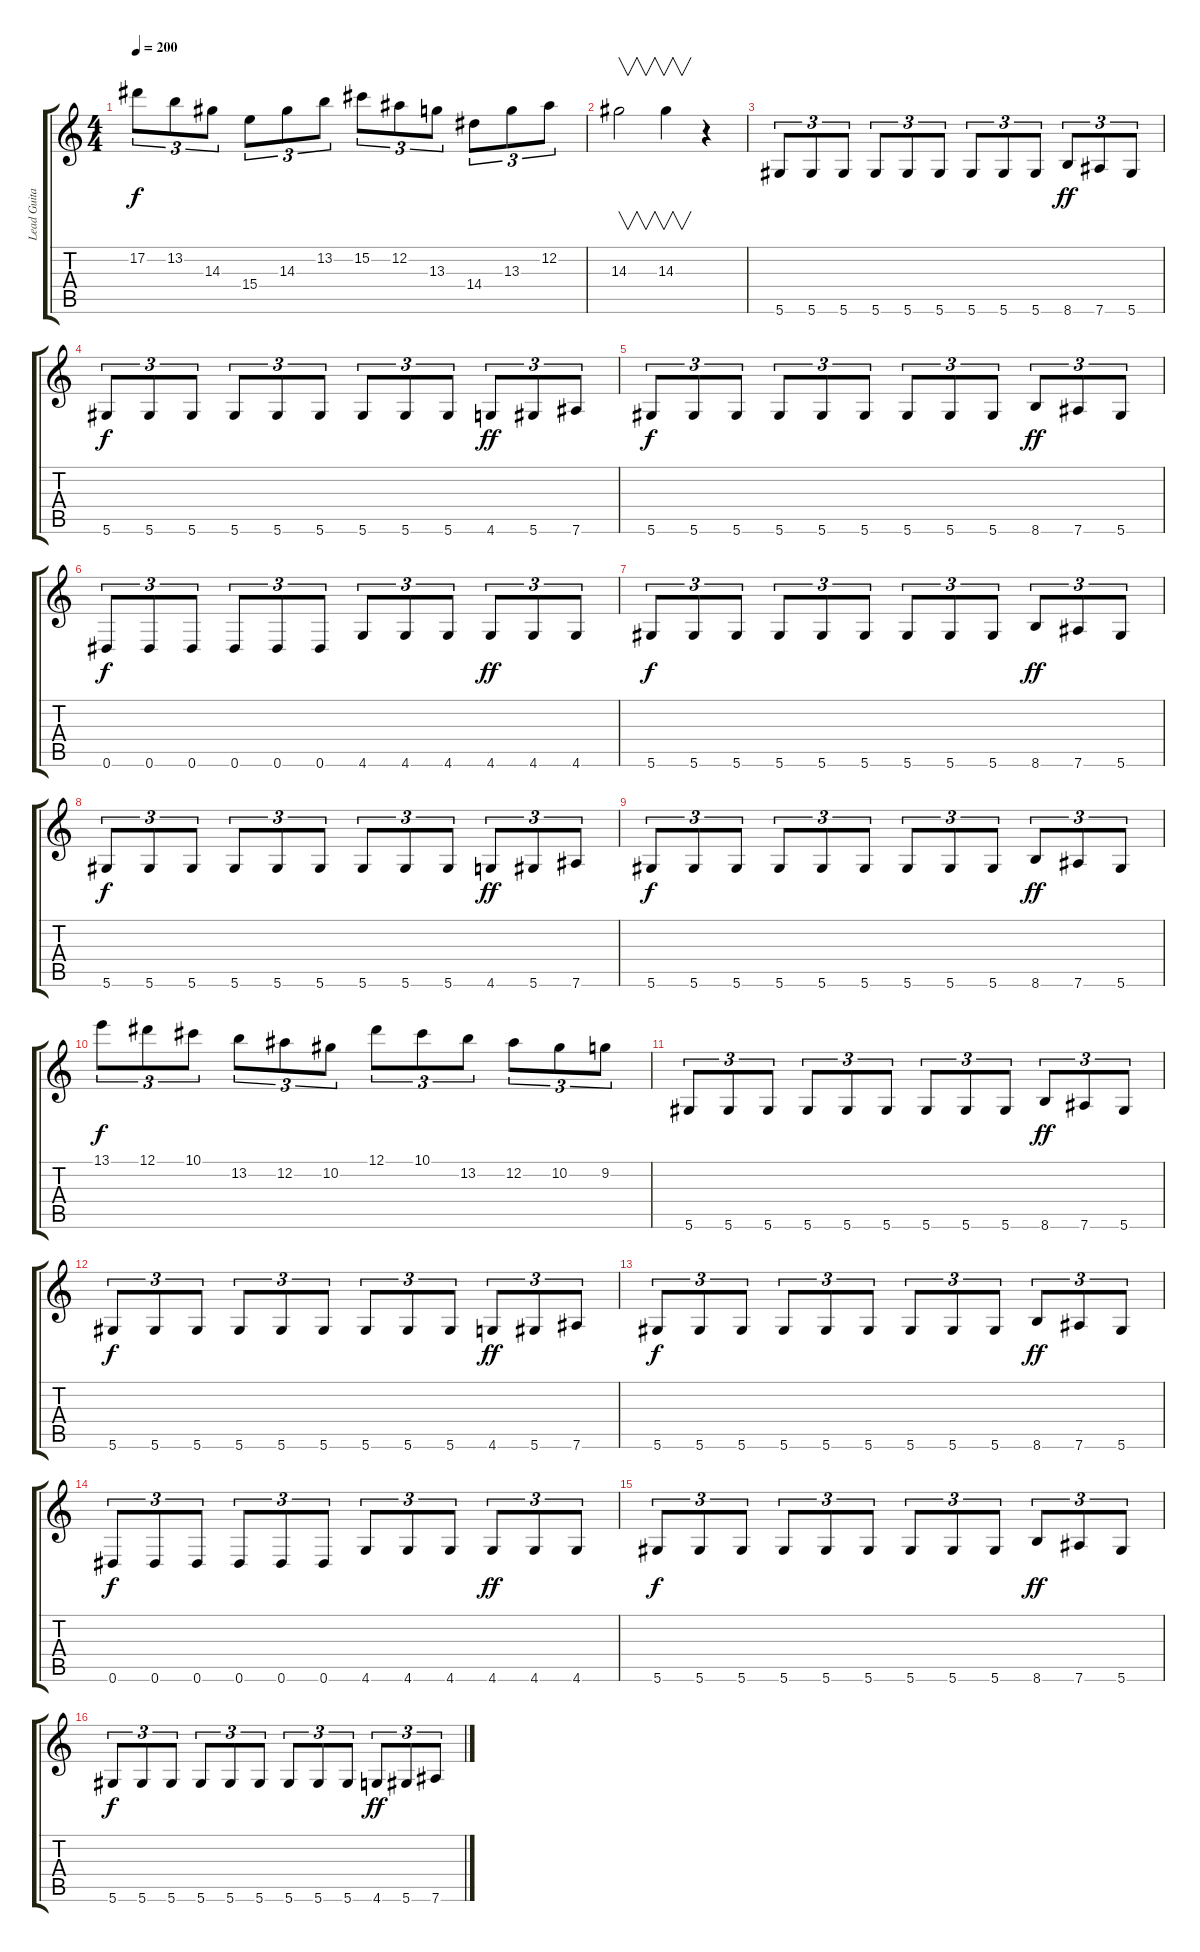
\track ("Lead Guitar" "Lead Guita") {instrument distortionguitar}
\staff {score tabs}
\tuning (Eb4 Bb3 Gb3 Db3 Ab2 Eb2) {hide}
\ts (4 4)
\tempo 200
\clef g2
\ks c
17.2.8{tu (3 2) dy f} 13.2.8{tu (3 2)} 14.3.8{tu (3 2)} 15.4.8{tu (3 2)} 14.3.8{tu (3 2)} 13.2.8{tu (3 2)} 15.2.8{tu (3 2)} 12.2.8{tu (3 2)} 13.3.8{tu (3 2)} 14.4.8{tu (3 2)} 13.3.8{tu (3 2)} 12.2.8{tu (3 2)} |
14.3.2{v} 14.3.4{v} r.4 |
5.6.8{tu (3 2)} 5.6.8{tu (3 2)} 5.6.8{tu (3 2)} 5.6.8{tu (3 2)} 5.6.8{tu (3 2)} 5.6.8{tu (3 2)} 5.6.8{tu (3 2)} 5.6.8{tu (3 2)} 5.6.8{tu (3 2)} 8.6.8{tu (3 2) dy ff} 7.6.8{tu (3 2)} 5.6.8{tu (3 2)} |
5.6.8{tu (3 2) dy f} 5.6.8{tu (3 2)} 5.6.8{tu (3 2)} 5.6.8{tu (3 2)} 5.6.8{tu (3 2)} 5.6.8{tu (3 2)} 5.6.8{tu (3 2)} 5.6.8{tu (3 2)} 5.6.8{tu (3 2)} 4.6.8{tu (3 2) dy ff} 5.6.8{tu (3 2)} 7.6.8{tu (3 2)} |
5.6.8{tu (3 2) dy f} 5.6.8{tu (3 2)} 5.6.8{tu (3 2)} 5.6.8{tu (3 2)} 5.6.8{tu (3 2)} 5.6.8{tu (3 2)} 5.6.8{tu (3 2)} 5.6.8{tu (3 2)} 5.6.8{tu (3 2)} 8.6.8{tu (3 2) dy ff} 7.6.8{tu (3 2)} 5.6.8{tu (3 2)} |
0.6.8{tu (3 2) dy f} 0.6.8{tu (3 2)} 0.6.8{tu (3 2)} 0.6.8{tu (3 2)} 0.6.8{tu (3 2)} 0.6.8{tu (3 2)} 4.6.8{tu (3 2)} 4.6.8{tu (3 2)} 4.6.8{tu (3 2)} 4.6.8{tu (3 2) dy ff} 4.6.8{tu (3 2)} 4.6.8{tu (3 2)} |
5.6.8{tu (3 2) dy f} 5.6.8{tu (3 2)} 5.6.8{tu (3 2)} 5.6.8{tu (3 2)} 5.6.8{tu (3 2)} 5.6.8{tu (3 2)} 5.6.8{tu (3 2)} 5.6.8{tu (3 2)} 5.6.8{tu (3 2)} 8.6.8{tu (3 2) dy ff} 7.6.8{tu (3 2)} 5.6.8{tu (3 2)} |
5.6.8{tu (3 2) dy f} 5.6.8{tu (3 2)} 5.6.8{tu (3 2)} 5.6.8{tu (3 2)} 5.6.8{tu (3 2)} 5.6.8{tu (3 2)} 5.6.8{tu (3 2)} 5.6.8{tu (3 2)} 5.6.8{tu (3 2)} 4.6.8{tu (3 2) dy ff} 5.6.8{tu (3 2)} 7.6.8{tu (3 2)} |
5.6.8{tu (3 2) dy f} 5.6.8{tu (3 2)} 5.6.8{tu (3 2)} 5.6.8{tu (3 2)} 5.6.8{tu (3 2)} 5.6.8{tu (3 2)} 5.6.8{tu (3 2)} 5.6.8{tu (3 2)} 5.6.8{tu (3 2)} 8.6.8{tu (3 2) dy ff} 7.6.8{tu (3 2)} 5.6.8{tu (3 2)} |
13.1.8{tu (3 2) dy f} 12.1.8{tu (3 2)} 10.1.8{tu (3 2)} 13.2.8{tu (3 2)} 12.2.8{tu (3 2)} 10.2.8{tu (3 2)} 12.1.8{tu (3 2)} 10.1.8{tu (3 2)} 13.2.8{tu (3 2)} 12.2.8{tu (3 2)} 10.2.8{tu (3 2)} 9.2.8{tu (3 2)} |
5.6.8{tu (3 2)} 5.6.8{tu (3 2)} 5.6.8{tu (3 2)} 5.6.8{tu (3 2)} 5.6.8{tu (3 2)} 5.6.8{tu (3 2)} 5.6.8{tu (3 2)} 5.6.8{tu (3 2)} 5.6.8{tu (3 2)} 8.6.8{tu (3 2) dy ff} 7.6.8{tu (3 2)} 5.6.8{tu (3 2)} |
5.6.8{tu (3 2) dy f} 5.6.8{tu (3 2)} 5.6.8{tu (3 2)} 5.6.8{tu (3 2)} 5.6.8{tu (3 2)} 5.6.8{tu (3 2)} 5.6.8{tu (3 2)} 5.6.8{tu (3 2)} 5.6.8{tu (3 2)} 4.6.8{tu (3 2) dy ff} 5.6.8{tu (3 2)} 7.6.8{tu (3 2)} |
5.6.8{tu (3 2) dy f} 5.6.8{tu (3 2)} 5.6.8{tu (3 2)} 5.6.8{tu (3 2)} 5.6.8{tu (3 2)} 5.6.8{tu (3 2)} 5.6.8{tu (3 2)} 5.6.8{tu (3 2)} 5.6.8{tu (3 2)} 8.6.8{tu (3 2) dy ff} 7.6.8{tu (3 2)} 5.6.8{tu (3 2)} |
0.6.8{tu (3 2) dy f} 0.6.8{tu (3 2)} 0.6.8{tu (3 2)} 0.6.8{tu (3 2)} 0.6.8{tu (3 2)} 0.6.8{tu (3 2)} 4.6.8{tu (3 2)} 4.6.8{tu (3 2)} 4.6.8{tu (3 2)} 4.6.8{tu (3 2) dy ff} 4.6.8{tu (3 2)} 4.6.8{tu (3 2)} |
5.6.8{tu (3 2) dy f} 5.6.8{tu (3 2)} 5.6.8{tu (3 2)} 5.6.8{tu (3 2)} 5.6.8{tu (3 2)} 5.6.8{tu (3 2)} 5.6.8{tu (3 2)} 5.6.8{tu (3 2)} 5.6.8{tu (3 2)} 8.6.8{tu (3 2) dy ff} 7.6.8{tu (3 2)} 5.6.8{tu (3 2)} |
5.6.8{tu (3 2) dy f} 5.6.8{tu (3 2)} 5.6.8{tu (3 2)} 5.6.8{tu (3 2)} 5.6.8{tu (3 2)} 5.6.8{tu (3 2)} 5.6.8{tu (3 2)} 5.6.8{tu (3 2)} 5.6.8{tu (3 2)} 4.6.8{tu (3 2) dy ff} 5.6.8{tu (3 2)} 7.6.8{tu (3 2)}
